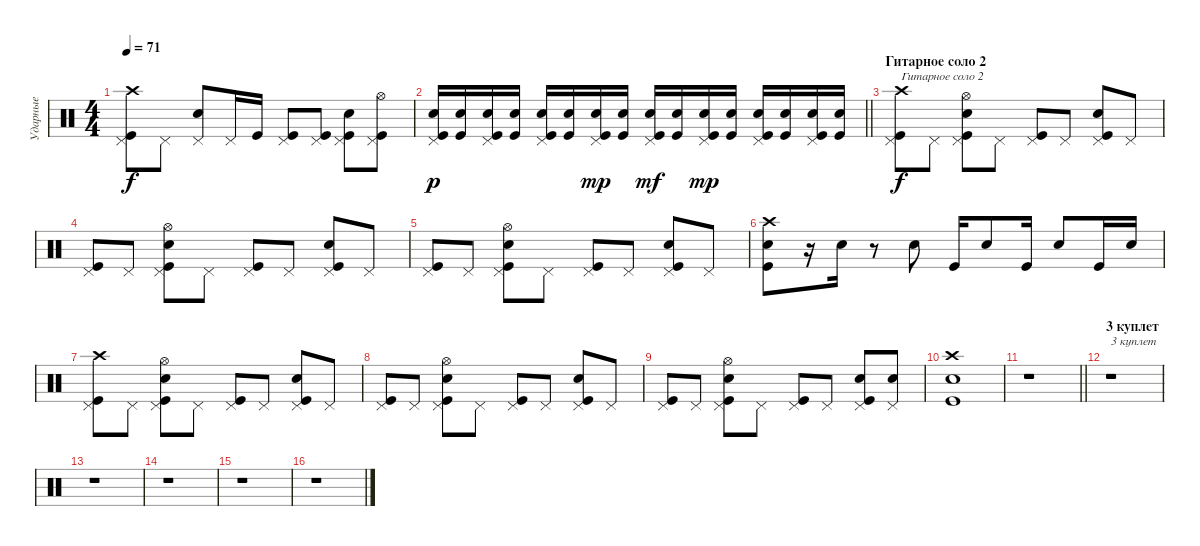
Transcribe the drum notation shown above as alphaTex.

\track ("Ударные" "Ударные") {instrument percussion}
\staff {score}
\articulation defaults
\ts (4 4)
\tempo 71
\clef neutral
\ks c
("Crash high (hit)" "Kick (hit)" "Pedal Hi-Hat (hit)").8{dy f} "Pedal Hi-Hat (hit)".8 ("Snare (hit) 2" "Pedal Hi-Hat (hit)").8 "Pedal Hi-Hat (hit)".16 "Kick (hit)".16 ("Kick (hit)" "Pedal Hi-Hat (hit)").8 ("Kick (hit)" "Pedal Hi-Hat (hit)").8 ("Kick (hit)" "Snare (hit) 2" "Pedal Hi-Hat (hit)").8 ("Hi-Hat (open)" "Kick (hit)" "Pedal Hi-Hat (hit)").8 |
\barLineRight lightlight
("Snare (hit) 2" "Kick (hit)" "Pedal Hi-Hat (hit)").16{dy p} ("Snare (hit) 2" "Kick (hit)").16 ("Snare (hit) 2" "Kick (hit)" "Pedal Hi-Hat (hit)").16 ("Snare (hit) 2" "Kick (hit)").16 ("Snare (hit) 2" "Kick (hit)" "Pedal Hi-Hat (hit)").16 ("Snare (hit) 2" "Kick (hit)").16 ("Snare (hit) 2" "Kick (hit)" "Pedal Hi-Hat (hit)").16{dy mp} ("Snare (hit) 2" "Kick (hit)").16 ("Snare (hit) 2" "Kick (hit)" "Pedal Hi-Hat (hit)").16{dy mf} ("Snare (hit) 2" "Kick (hit)").16 ("Snare (hit) 2" "Kick (hit)" "Pedal Hi-Hat (hit)").16{dy mp} ("Snare (hit) 2" "Kick (hit)").16 ("Snare (hit) 2" "Kick (hit)" "Pedal Hi-Hat (hit)").16 ("Snare (hit) 2" "Kick (hit)").16 ("Snare (hit) 2" "Kick (hit)" "Pedal Hi-Hat (hit)").16 ("Snare (hit) 2" "Kick (hit)").16 |
\section ("" "Гитарное соло 2")
("Crash high (hit)" "Kick (hit)" "Pedal Hi-Hat (hit)").8{txt "Гитарное соло 2" dy f} "Pedal Hi-Hat (hit)".8 ("Hi-Hat (open)" "Snare (hit) 2" "Kick (hit)" "Pedal Hi-Hat (hit)").8 "Pedal Hi-Hat (hit)".8 ("Kick (hit)" "Pedal Hi-Hat (hit)").8 "Pedal Hi-Hat (hit)".8 ("Kick (hit)" "Snare (hit) 2" "Pedal Hi-Hat (hit)").8 "Pedal Hi-Hat (hit)".8 |
("Kick (hit)" "Pedal Hi-Hat (hit)").8 "Pedal Hi-Hat (hit)".8 ("Hi-Hat (open)" "Snare (hit) 2" "Kick (hit)" "Pedal Hi-Hat (hit)").8 "Pedal Hi-Hat (hit)".8 ("Kick (hit)" "Pedal Hi-Hat (hit)").8 "Pedal Hi-Hat (hit)".8 ("Kick (hit)" "Snare (hit) 2" "Pedal Hi-Hat (hit)").8 "Pedal Hi-Hat (hit)".8 |
("Kick (hit)" "Pedal Hi-Hat (hit)").8 "Pedal Hi-Hat (hit)".8 ("Hi-Hat (open)" "Snare (hit) 2" "Kick (hit)" "Pedal Hi-Hat (hit)").8 "Pedal Hi-Hat (hit)".8 ("Kick (hit)" "Pedal Hi-Hat (hit)").8 "Pedal Hi-Hat (hit)".8 ("Kick (hit)" "Snare (hit) 2" "Pedal Hi-Hat (hit)").8 "Pedal Hi-Hat (hit)".8 |
("Crash high (hit)" "Snare (hit) 2" "Kick (hit)").8 r.16 "Snare (hit) 2".16 r.8 "Snare (hit) 2".8 "Kick (hit)".16 "Snare (hit) 2".8 "Kick (hit)".16 "Snare (hit) 2".8 "Kick (hit)".16 "Snare (hit) 2".16 |
("Crash high (hit)" "Kick (hit)" "Pedal Hi-Hat (hit)").8 "Pedal Hi-Hat (hit)".8 ("Hi-Hat (open)" "Snare (hit) 2" "Kick (hit)" "Pedal Hi-Hat (hit)").8 "Pedal Hi-Hat (hit)".8 ("Kick (hit)" "Pedal Hi-Hat (hit)").8 "Pedal Hi-Hat (hit)".8 ("Kick (hit)" "Snare (hit) 2" "Pedal Hi-Hat (hit)").8 "Pedal Hi-Hat (hit)".8 |
("Kick (hit)" "Pedal Hi-Hat (hit)").8 "Pedal Hi-Hat (hit)".8 ("Hi-Hat (open)" "Snare (hit) 2" "Kick (hit)" "Pedal Hi-Hat (hit)").8 "Pedal Hi-Hat (hit)".8 ("Kick (hit)" "Pedal Hi-Hat (hit)").8 "Pedal Hi-Hat (hit)".8 ("Kick (hit)" "Snare (hit) 2" "Pedal Hi-Hat (hit)").8 "Pedal Hi-Hat (hit)".8 |
("Kick (hit)" "Pedal Hi-Hat (hit)").8 "Pedal Hi-Hat (hit)".8 ("Hi-Hat (open)" "Snare (hit) 2" "Kick (hit)" "Pedal Hi-Hat (hit)").8 "Pedal Hi-Hat (hit)".8 ("Kick (hit)" "Pedal Hi-Hat (hit)").8 "Pedal Hi-Hat (hit)".8 ("Kick (hit)" "Snare (hit) 2" "Pedal Hi-Hat (hit)").8 ("Snare (hit) 2" "Pedal Hi-Hat (hit)").8 |
("Crash high (hit)" "Snare (hit) 2" "Kick (hit)").1 |
\barLineRight lightlight
r.1 |
\section ("" "3 куплет")
r.1{txt "3 куплет"} |
r.1 |
r.1 |
r.1 |
r.1
